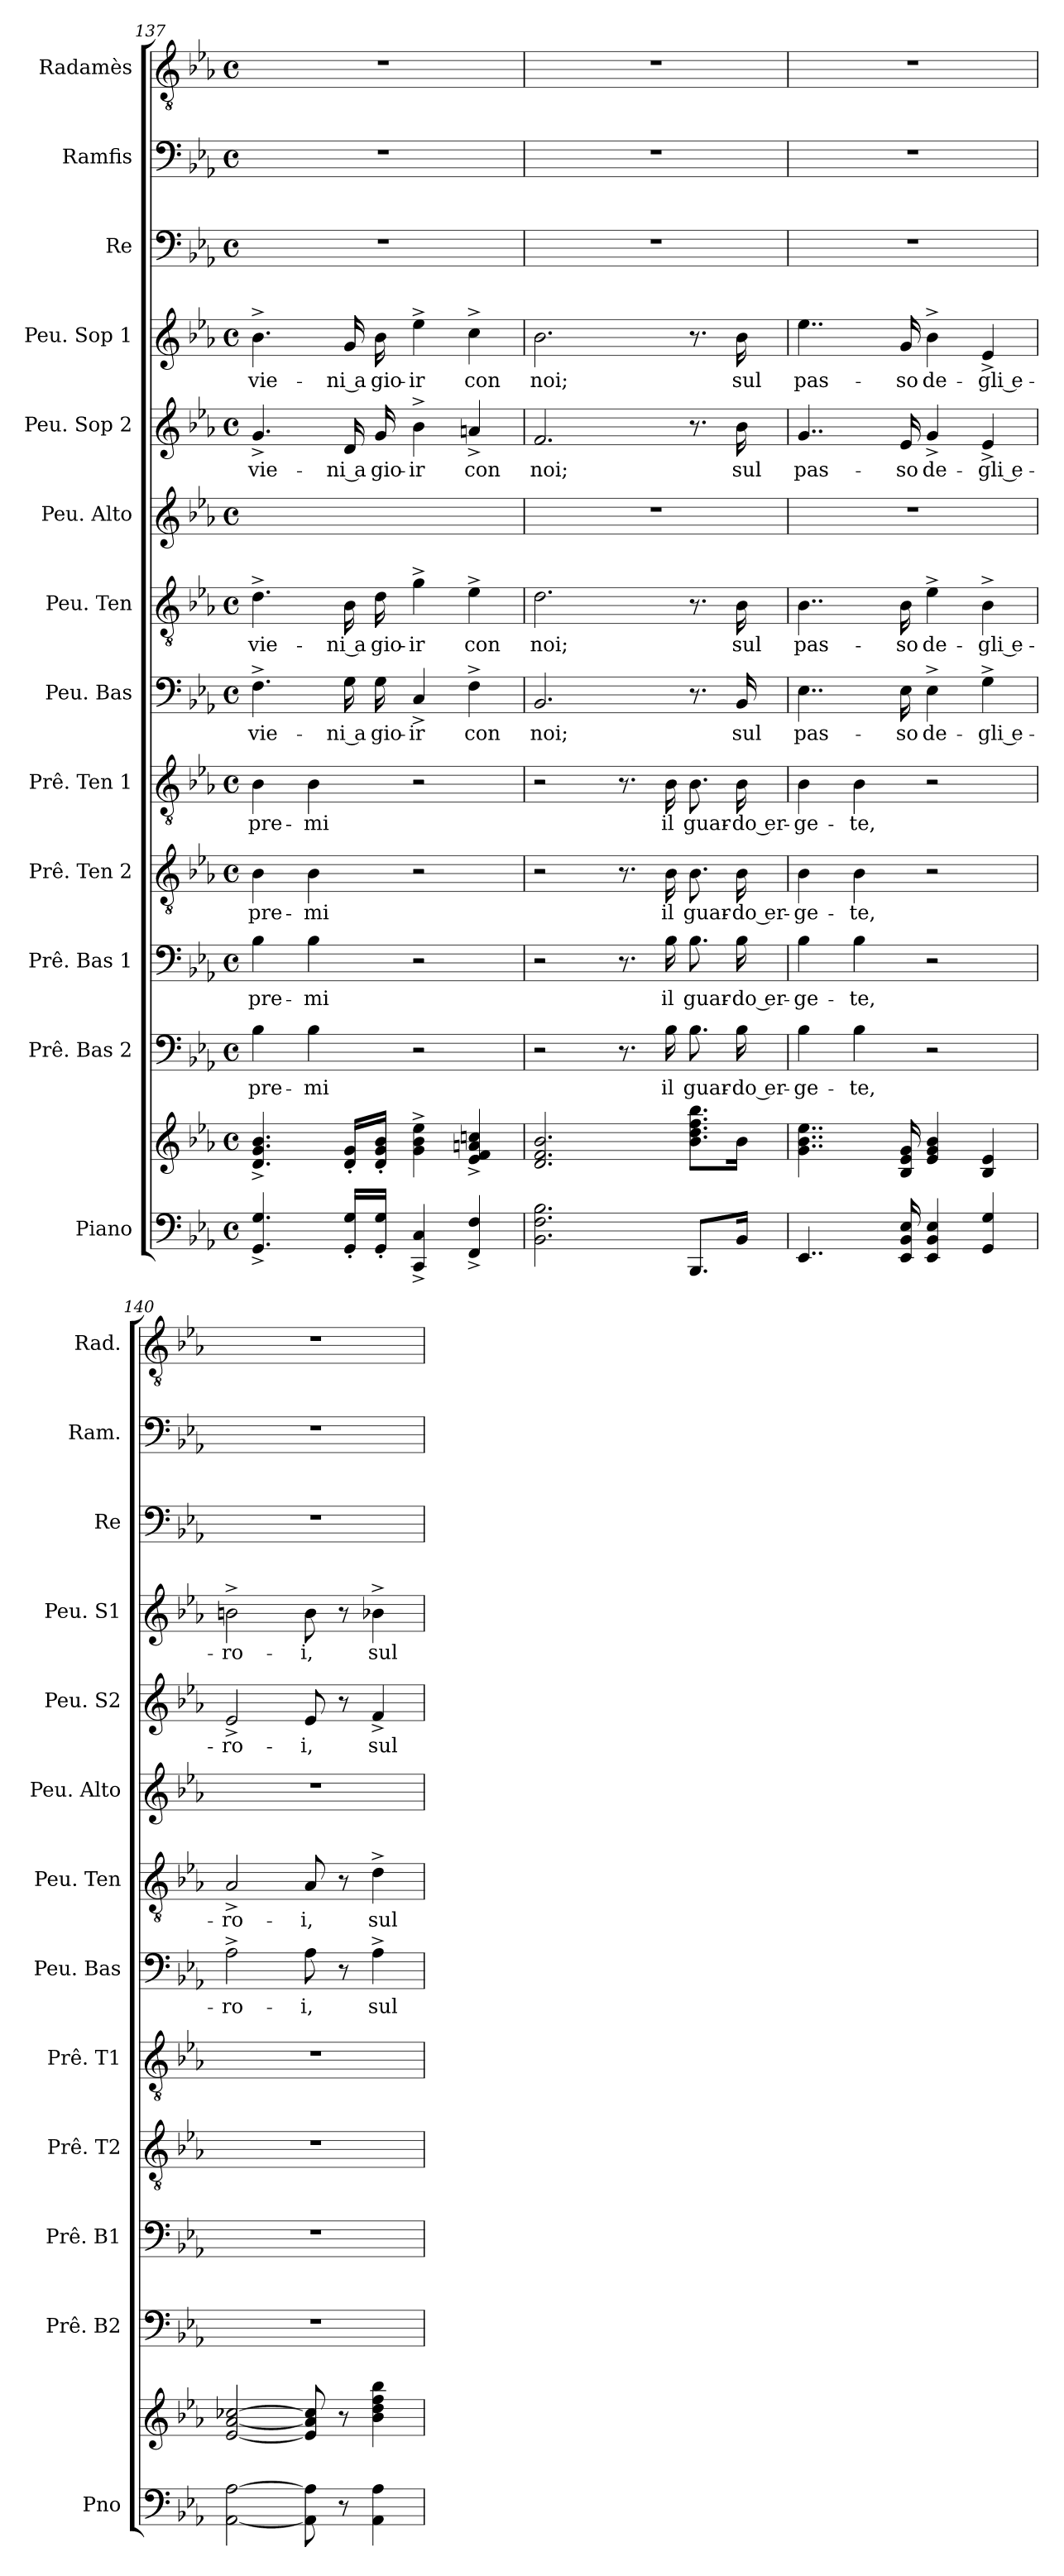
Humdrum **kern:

**kern	**kern	**kern	**text	**kern	**text	**kern	**text	**kern	**text	**kern	**text	**kern	**text	**kern	**kern	**text	**kern	**text	**kern	**kern	**kern
*part13	*part13	*part12	*part12	*part11	*part11	*part10	*part10	*part9	*part9	*part8	*part8	*part7	*part7	*part6	*part5	*part5	*part4	*part4	*part3	*part2	*part1
*staff14	*staff13	*staff12	*staff12	*staff11	*staff11	*staff10	*staff10	*staff9	*staff9	*staff8	*staff8	*staff7	*staff7	*staff6	*staff5	*staff5	*staff4	*staff4	*staff3	*staff2	*staff1
*I"Piano	*	*I"Prê. Bas 2	*	*I"Prê. Bas 1	*	*I"Prê. Ten 2	*	*I"Prê. Ten 1	*	*I"Peu. Bas	*	*I"Peu. Ten	*	*I"Peu. Alto	*I"Peu. Sop 2	*	*I"Peu. Sop 1	*	*I"Re	*I"Ramfis	*I"Radamès
*I'Pno	*	*I'Prê. B2	*	*I'Prê. B1	*	*I'Prê. T2	*	*I'Prê. T1	*	*I'Peu. Bas	*	*I'Peu. Ten	*	*I'Peu. Alto	*I'Peu. S2	*	*I'Peu. S1	*	*I'Re	*I'Ram.	*I'Rad.
*clefF4	*clefG2	*clefF4	*	*clefF4	*	*clefGv2	*	*clefGv2	*	*clefF4	*	*clefGv2	*	*clefG2	*clefG2	*	*clefG2	*	*clefF4	*clefF4	*clefGv2
*k[b-e-a-]	*k[b-e-a-]	*k[b-e-a-]	*	*k[b-e-a-]	*	*k[b-e-a-]	*	*k[b-e-a-]	*	*k[b-e-a-]	*	*k[b-e-a-]	*	*k[b-e-a-]	*k[b-e-a-]	*	*k[b-e-a-]	*	*k[b-e-a-]	*k[b-e-a-]	*k[b-e-a-]
*M4/4	*M4/4	*M4/4	*	*M4/4	*	*M4/4	*	*M4/4	*	*M4/4	*	*M4/4	*	*M4/4	*M4/4	*	*M4/4	*	*M4/4	*M4/4	*M4/4
*met(c)	*met(c)	*met(c)	*	*met(c)	*	*met(c)	*	*met(c)	*	*met(c)	*	*met(c)	*	*met(c)	*met(c)	*	*met(c)	*	*met(c)	*met(c)	*met(c)
=137	=137	=137	=137	=137	=137	=137	=137	=137	=137	=137	=137	=137	=137	=137	=137	=137	=137	=137	=137	=137	=137
!	!	!	!LO:LY:b:color=#0055FF	!	!LO:LY:b:color=#AA0000	!	!LO:LY:b:color=#0055FF	!	!LO:LY:b:color=#0055FF	!	!LO:LY:b:color=#0055FF	!	!LO:LY:b:color=#0055FF	!	!	!LO:LY:b:color=#0055FF	!	!LO:LY:b:color=#0055FF	!	!	!
4.GG/^ 4.G/^	4.d/^ 4.g/^ 4.b-/^	4B-\	-pre-	4B-\	-pre-	4B-\	-pre-	4B-\	-pre-	4.F^\	vie-	4.d^\	vie-	1ryy	4.g^/	vie-	4.b-^\	vie-	1r	1r	1r
!	!	!	!LO:LY:b:color=#0055FF	!	!LO:LY:b:color=#AA0000	!	!LO:LY:b:color=#0055FF	!	!LO:LY:b:color=#0055FF	!	!	!	!	!	!	!	!	!	!	!	!
.	.	4B-\	-mi	4B-\	-mi	4B-\	-mi	4B-\	-mi	.	.	.	.	.	.	.	.	.	.	.	.
!	!	!	!	!	!	!	!	!	!	!	!LO:LY:b:color=#0055FF	!	!LO:LY:b:color=#0055FF	!	!	!LO:LY:b:color=#0055FF	!	!LO:LY:b:color=#0055FF	!	!	!
16GG/' 16G/'LL	16d/' 16g/'LL	.	.	.	.	.	.	.	.	16G\	ni a	16B-\	ni a	.	16d/	ni a	16g/	ni a	.	.	.
!	!	!	!	!	!	!	!	!	!	!	!LO:LY:b:color=#0055FF	!	!LO:LY:b:color=#0055FF	!	!	!LO:LY:b:color=#0055FF	!	!LO:LY:b:color=#0055FF	!	!	!
16GG/' 16G/'JJ	16d/' 16g/' 16b-/'JJ	.	.	.	.	.	.	.	.	16G\	gio-	16d\	gio-	.	16g/	gio-	16b-\	gio-	.	.	.
!	!	!	!	!	!	!	!	!	!	!	!LO:LY:b:color=#0055FF	!	!LO:LY:b:color=#0055FF	!	!	!LO:LY:b:color=#0055FF	!	!LO:LY:b:color=#0055FF	!	!	!
4CC/^ 4C/^	4g\^ 4b-\^ 4ee-\^	2r	.	2r	.	2r	.	2r	.	4C^/	-ir	4g^\	-ir	.	4b-^\	-ir	4ee-^\	-ir	.	.	.
!	!	!	!	!	!	!	!	!	!	!	!LO:LY:b:color=#0055FF	!	!LO:LY:b:color=#0055FF	!	!	!LO:LY:b:color=#0055FF	!	!LO:LY:b:color=#0055FF	!	!	!
4FF/^ 4F/^	4e-/^ 4f/^ 4an/^ 4ccn/^	.	.	.	.	.	.	.	.	4F^\	con	4e-^\	con	.	4an^/	con	4cc^\	con	.	.	.
!!LO:PB:g=z
=138	=138	=138	=138	=138	=138	=138	=138	=138	=138	=138	=138	=138	=138	=138	=138	=138	=138	=138	=138	=138	=138
!	!	!	!	!	!	!	!	!	!	!	!LO:LY:b:color=#0055FF	!	!LO:LY:b:color=#0055FF	!	!	!LO:LY:b:color=#0055FF	!	!LO:LY:b:color=#0055FF	!	!	!
2.BB-\ 2.F\ 2.B-\	2.d/ 2.f/ 2.b-/	2r	.	2r	.	2r	.	2r	.	2.BB-/	noi;	2.d\	noi;	1r	2.f/	noi;	2.b-\	noi;	1r	1r	1r
.	.	8.r	.	8.r	.	8.r	.	8.r	.	.	.	.	.	.	.	.	.	.	.	.	.
!	!	!	!LO:LY:b:color=#0055FF	!	!LO:LY:b:color=#AA0000	!	!LO:LY:b:color=#0055FF	!	!LO:LY:b:color=#0055FF	!	!	!	!	!	!	!	!	!	!	!	!
.	.	16B-\	il	16B-\	il	16B-\	il	16B-\	il	.	.	.	.	.	.	.	.	.	.	.	.
!	!	!	!LO:LY:b:color=#0055FF	!	!LO:LY:b:color=#AA0000	!	!LO:LY:b:color=#0055FF	!	!LO:LY:b:color=#0055FF	!	!	!	!	!	!	!	!	!	!	!	!
8.BBB-/L	8.b-\ 8.dd\ 8.ff\ 8.bb-\L	8.B-\	guar-	8.B-\	guar-	8.B-\	guar-	8.B-\	guar-	8.r	.	8.r	.	.	8.r	.	8.r	.	.	.	.
!	!	!	!LO:LY:b:color=#0055FF	!	!LO:LY:b:color=#AA0000	!	!LO:LY:b:color=#0055FF	!	!LO:LY:b:color=#0055FF	!	!LO:LY:b:color=#0055FF	!	!LO:LY:b:color=#0055FF	!	!	!LO:LY:b:color=#0055FF	!	!LO:LY:b:color=#0055FF	!	!	!
16BB-/Jk	16b-\Jk	16B-\	do er-	16B-\	do er-	16B-\	do er-	16B-\	do er-	16BB-/	sul	16B-\	sul	.	16b-\	sul	16b-\	sul	.	.	.
=139	=139	=139	=139	=139	=139	=139	=139	=139	=139	=139	=139	=139	=139	=139	=139	=139	=139	=139	=139	=139	=139
!	!	!	!LO:LY:b:color=#0055FF	!	!LO:LY:b:color=#AA0000	!	!LO:LY:b:color=#0055FF	!	!LO:LY:b:color=#0055FF	!	!LO:LY:b:color=#0055FF	!	!LO:LY:b:color=#0055FF	!	!	!LO:LY:b:color=#0055FF	!	!LO:LY:b:color=#0055FF	!	!	!
4..EE-/	4..g\ 4..b-\ 4..ee-\	4B-\	-ge-	4B-\	-ge-	4B-\	-ge-	4B-\	-ge-	4..E-\	pas-	4..B-\	pas-	1r	4..g/	pas-	4..ee-\	pas-	1r	1r	1r
!	!	!	!LO:LY:b:color=#0055FF	!	!LO:LY:b:color=#AA0000	!	!LO:LY:b:color=#0055FF	!	!LO:LY:b:color=#0055FF	!	!	!	!	!	!	!	!	!	!	!	!
.	.	4B-\	-te,	4B-\	-te,	4B-\	-te,	4B-\	-te,	.	.	.	.	.	.	.	.	.	.	.	.
!	!	!	!	!	!	!	!	!	!	!	!LO:LY:b:color=#0055FF	!	!LO:LY:b:color=#0055FF	!	!	!LO:LY:b:color=#0055FF	!	!LO:LY:b:color=#0055FF	!	!	!
16EE-/ 16BB-/ 16E-/	16B-/ 16e-/ 16g/	.	.	.	.	.	.	.	.	16E-\	-so	16B-\	-so	.	16e-/	-so	16g/	-so	.	.	.
!	!	!	!	!	!	!	!	!	!	!	!LO:LY:b:color=#0055FF	!	!LO:LY:b:color=#0055FF	!	!	!LO:LY:b:color=#0055FF	!	!LO:LY:b:color=#0055FF	!	!	!
4EE-/ 4BB-/ 4E-/	4e-/ 4g/ 4b-/	2r	.	2r	.	2r	.	2r	.	4E-^\	de-	4e-^\	de-	.	4g^/	de-	4b-^\	de-	.	.	.
!	!	!	!	!	!	!	!	!	!	!	!LO:LY:b:color=#0055FF	!	!LO:LY:b:color=#0055FF	!	!	!LO:LY:b:color=#0055FF	!	!LO:LY:b:color=#0055FF	!	!	!
4GG/ 4G/	4B-/ 4e-/	.	.	.	.	.	.	.	.	4G^\	gli e-	4B-^\	gli e-	.	4e-^/	gli e-	4e-^/	gli e-	.	.	.
=140	=140	=140	=140	=140	=140	=140	=140	=140	=140	=140	=140	=140	=140	=140	=140	=140	=140	=140	=140	=140	=140
!	!	!	!	!	!	!	!	!	!	!	!LO:LY:b:color=#0055FF	!	!LO:LY:b:color=#0055FF	!	!	!LO:LY:b:color=#0055FF	!	!LO:LY:b:color=#0055FF	!	!	!
[2AA-\ [2A-\	[2e-/ [2a-/ [2cc-X/	1r	.	1r	.	1r	.	1r	.	2A-^\	-ro-	2A-^/	-ro-	1r	2e-^/	-ro-	2bn^\	-ro-	1r	1r	1r
!	!	!	!	!	!	!	!	!	!	!	!LO:LY:b:color=#0055FF	!	!LO:LY:b:color=#0055FF	!	!	!LO:LY:b:color=#0055FF	!	!LO:LY:b:color=#0055FF	!	!	!
8AA-\] 8A-\]	8e-/] 8a-/] 8cc-/]	.	.	.	.	.	.	.	.	8A-\	-i,	8A-/	-i,	.	8e-/	-i,	8b\	-i,	.	.	.
8r	8r	.	.	.	.	.	.	.	.	8r	.	8r	.	.	8r	.	8r	.	.	.	.
!	!	!	!	!	!	!	!	!	!	!	!LO:LY:b:color=#0055FF	!	!LO:LY:b:color=#0055FF	!	!	!LO:LY:b:color=#0055FF	!	!LO:LY:b:color=#0055FF	!	!	!
4AA-\ 4A-\	4b-\ 4dd\ 4ff\ 4bb-\	.	.	.	.	.	.	.	.	4A-^\	sul	4d^\	sul	.	4f^/	sul	4b-X^\	sul	.	.	.
=	=	=	=	=	=	=	=	=	=	=	=	=	=	=	=	=	=	=	=	=	=
*-	*-	*-	*-	*-	*-	*-	*-	*-	*-	*-	*-	*-	*-	*-	*-	*-	*-	*-	*-	*-	*-
